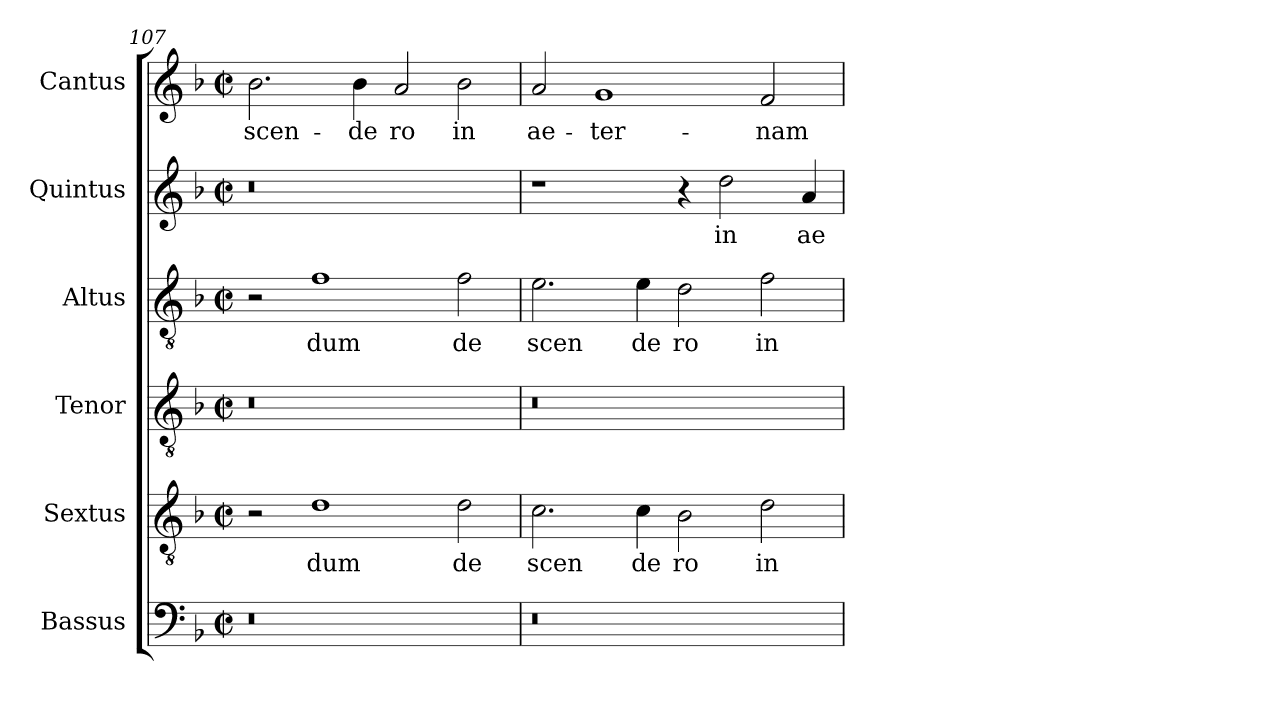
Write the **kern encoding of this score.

**kern	**kern	**text	**kern	**kern	**text	**kern	**text	**kern	**text
*part6	*part5	*part5	*part4	*part3	*part3	*part2	*part2	*part1	*part1
*staff6	*staff5	*staff5	*staff4	*staff3	*staff3	*staff2	*staff2	*staff1	*staff1
*I"Bassus	*I"Sextus	*	*I"Tenor	*I"Altus	*	*I"Quintus	*	*I"Cantus	*
*clefF4	*clefGv2	*	*clefGv2	*clefGv2	*	*clefG2	*	*clefG2	*
*k[b-]	*k[b-]	*	*k[b-]	*k[b-]	*	*k[b-]	*	*k[b-]	*
*F:	*F:	*	*F:	*F:	*	*F:	*	*F:	*
*M2/2	*M2/2	*	*M2/2	*M2/2	*	*M2/2	*	*M2/2	*
*met(c|)	*met(c|)	*	*met(c|)	*met(c|)	*	*met(c|)	*	*met(c|)	*
=107	=107	=107	=107	=107	=107	=107	=107	=107	=107
!	!	!	!	!	!	!	!	!	!LO:LY:b:cj
0r	2r	.	0r	2r	.	0r	.	2.b-\	-scen-
!	!	!LO:LY:b:cj	!	!	!LO:LY:b:cj	!	!	!	!
.	1d	dum	.	1f	dum	.	.	.	.
!	!	!	!	!	!	!	!	!	!LO:LY:b:cj
.	.	.	.	.	.	.	.	4b-\	-de
!	!	!	!	!	!	!	!	!	!LO:LY:b:cj
.	.	.	.	.	.	.	.	2a/	ro
!	!	!LO:LY:b:cj	!	!	!LO:LY:b:cj	!	!	!	!LO:LY:b:cj
.	2d\	de	.	2f\	de	.	.	2b-\	in
=108	=108	=108	=108	=108	=108	=108	=108	=108	=108
!	!	!LO:LY:b:cj	!	!	!LO:LY:b:cj	!	!	!	!LO:LY:b:cj
0r	2.c\	scen	0r	2.e\	scen	1r	.	2a/	ae-
!	!	!	!	!	!	!	!	!	!LO:LY:b:cj
.	.	.	.	.	.	.	.	1g	-ter-
!	!	!LO:LY:b:cj	!	!	!LO:LY:b:cj	!	!	!	!
.	4c\	de	.	4e\	de	.	.	.	.
!	!	!LO:LY:b:cj	!	!	!LO:LY:b:cj	!	!	!	!
.	2B-\	ro	.	2d\	ro	4r	.	.	.
!	!	!	!	!	!	!	!LO:LY:b:cj	!	!
.	.	.	.	.	.	2dd\	in	.	.
!	!	!LO:LY:b:cj	!	!	!LO:LY:b:cj	!	!	!	!LO:LY:b:cj
.	2d\	in	.	2f\	in	.	.	2f/	-nam
!	!	!	!	!	!	!	!LO:LY:b:cj	!	!
.	.	.	.	.	.	4a/	ae	.	.
=	=	=	=	=	=	=	=	=	=
*-	*-	*-	*-	*-	*-	*-	*-	*-	*-
